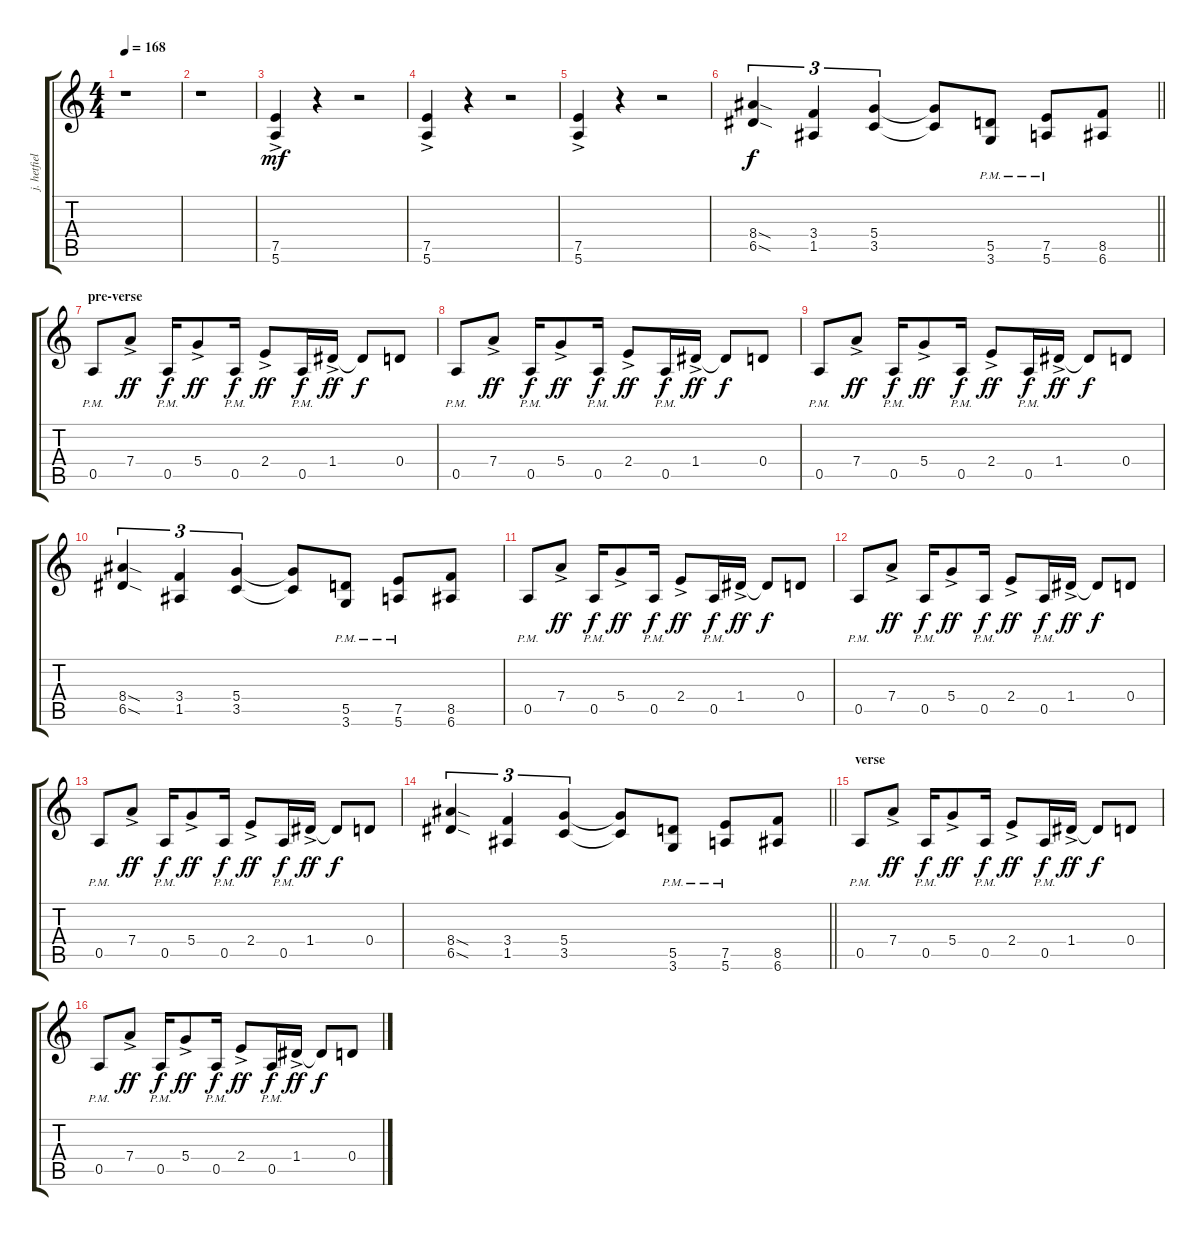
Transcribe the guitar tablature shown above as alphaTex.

\track ("j. hetfield - rhythm guitar" "j. hetfiel") {instrument distortionguitar}
\staff {score tabs}
\tuning (E4 B3 G3 D3 A2 E2) {hide}
\ts (4 4)
\tempo 168
\clef g2
\ks c
r.1{dy ff} |
r.1 |
(7.5{ac} 5.6{ac}).4{dy mf} r.4 r.2 |
(7.5{ac} 5.6{ac}).4 r.4 r.2 |
(7.5{ac} 5.6{ac}).4 r.4 r.2 |
\barLineRight lightlight
(8.4{sod} 6.5{sod}).4{tu (3 2) dy f} (3.4 1.5).4{tu (3 2)} (5.4 3.5).4{tu (3 2)} (5.4{t} 3.5{t}).8 (5.5{pm} 3.6{pm}).8 (7.5{pm} 5.6{pm}).8 (8.5 6.6).8 |
\section ("" "pre-verse")
0.5{pm}.8 7.4{ac}.8{dy ff} 0.5{pm}.16{dy f} 5.4{ac}.8{dy ff} 0.5{pm}.16{dy f} 2.4{ac}.8{dy ff} 0.5{pm}.16{dy f} 1.4{ac}.16{dy ff} 1.4{t}.8{dy f} 0.4.8 |
0.5{pm}.8 7.4{ac}.8{dy ff} 0.5{pm}.16{dy f} 5.4{ac}.8{dy ff} 0.5{pm}.16{dy f} 2.4{ac}.8{dy ff} 0.5{pm}.16{dy f} 1.4{ac}.16{dy ff} 1.4{t}.8{dy f} 0.4.8 |
0.5{pm}.8 7.4{ac}.8{dy ff} 0.5{pm}.16{dy f} 5.4{ac}.8{dy ff} 0.5{pm}.16{dy f} 2.4{ac}.8{dy ff} 0.5{pm}.16{dy f} 1.4{ac}.16{dy ff} 1.4{t}.8{dy f} 0.4.8 |
(8.4{sod} 6.5{sod}).4{tu (3 2)} (3.4 1.5).4{tu (3 2)} (5.4 3.5).4{tu (3 2)} (5.4{t} 3.5{t}).8 (5.5{pm} 3.6{pm}).8 (7.5{pm} 5.6{pm}).8 (8.5 6.6).8 |
0.5{pm}.8 7.4{ac}.8{dy ff} 0.5{pm}.16{dy f} 5.4{ac}.8{dy ff} 0.5{pm}.16{dy f} 2.4{ac}.8{dy ff} 0.5{pm}.16{dy f} 1.4{ac}.16{dy ff} 1.4{t}.8{dy f} 0.4.8 |
0.5{pm}.8 7.4{ac}.8{dy ff} 0.5{pm}.16{dy f} 5.4{ac}.8{dy ff} 0.5{pm}.16{dy f} 2.4{ac}.8{dy ff} 0.5{pm}.16{dy f} 1.4{ac}.16{dy ff} 1.4{t}.8{dy f} 0.4.8 |
0.5{pm}.8 7.4{ac}.8{dy ff} 0.5{pm}.16{dy f} 5.4{ac}.8{dy ff} 0.5{pm}.16{dy f} 2.4{ac}.8{dy ff} 0.5{pm}.16{dy f} 1.4{ac}.16{dy ff} 1.4{t}.8{dy f} 0.4.8 |
\barLineRight lightlight
(8.4{sod} 6.5{sod}).4{tu (3 2)} (3.4 1.5).4{tu (3 2)} (5.4 3.5).4{tu (3 2)} (5.4{t} 3.5{t}).8 (5.5{pm} 3.6{pm}).8 (7.5{pm} 5.6{pm}).8 (8.5 6.6).8 |
\section ("" "verse")
0.5{pm}.8 7.4{ac}.8{dy ff} 0.5{pm}.16{dy f} 5.4{ac}.8{dy ff} 0.5{pm}.16{dy f} 2.4{ac}.8{dy ff} 0.5{pm}.16{dy f} 1.4{ac}.16{dy ff} 1.4{t}.8{dy f} 0.4.8 |
0.5{pm}.8 7.4{ac}.8{dy ff} 0.5{pm}.16{dy f} 5.4{ac}.8{dy ff} 0.5{pm}.16{dy f} 2.4{ac}.8{dy ff} 0.5{pm}.16{dy f} 1.4{ac}.16{dy ff} 1.4{t}.8{dy f} 0.4.8
